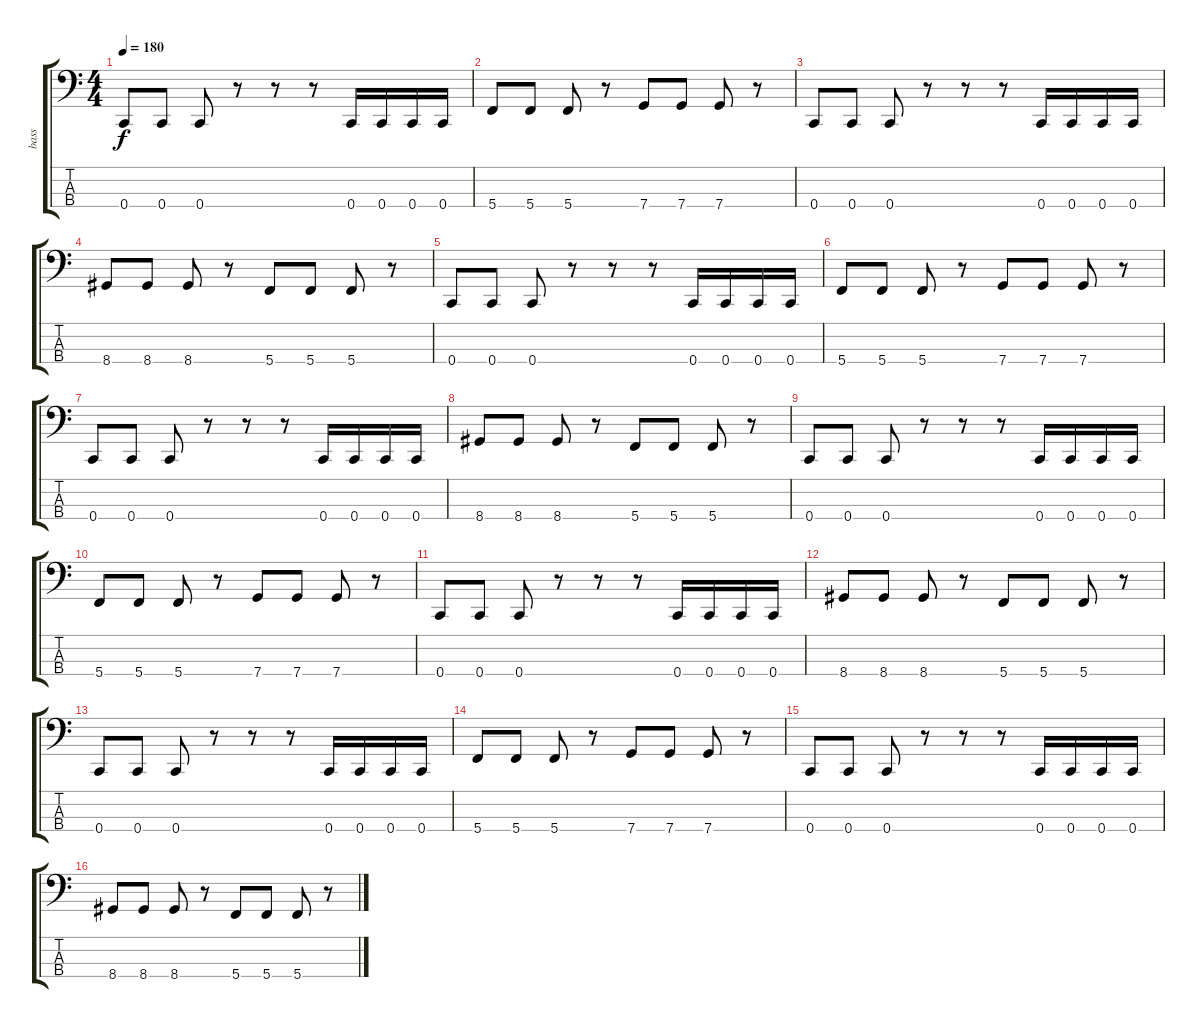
\track ("bass" "bass") {instrument electricbasspick}
\staff {score tabs}
\tuning (F2 C2 G1 C1) {hide}
\ts (4 4)
\tempo 180
\clef f4
\ks c
0.4.8{dy f} 0.4.8 0.4.8 r.8 r.8 r.8 0.4.16 0.4.16 0.4.16 0.4.16 |
5.4.8 5.4.8 5.4.8 r.8 7.4.8 7.4.8 7.4.8 r.8 |
0.4.8 0.4.8 0.4.8 r.8 r.8 r.8 0.4.16 0.4.16 0.4.16 0.4.16 |
8.4.8 8.4.8 8.4.8 r.8 5.4.8 5.4.8 5.4.8 r.8 |
0.4.8 0.4.8 0.4.8 r.8 r.8 r.8 0.4.16 0.4.16 0.4.16 0.4.16 |
5.4.8 5.4.8 5.4.8 r.8 7.4.8 7.4.8 7.4.8 r.8 |
0.4.8 0.4.8 0.4.8 r.8 r.8 r.8 0.4.16 0.4.16 0.4.16 0.4.16 |
8.4.8 8.4.8 8.4.8 r.8 5.4.8 5.4.8 5.4.8 r.8 |
0.4.8 0.4.8 0.4.8 r.8 r.8 r.8 0.4.16 0.4.16 0.4.16 0.4.16 |
5.4.8 5.4.8 5.4.8 r.8 7.4.8 7.4.8 7.4.8 r.8 |
0.4.8 0.4.8 0.4.8 r.8 r.8 r.8 0.4.16 0.4.16 0.4.16 0.4.16 |
8.4.8 8.4.8 8.4.8 r.8 5.4.8 5.4.8 5.4.8 r.8 |
0.4.8 0.4.8 0.4.8 r.8 r.8 r.8 0.4.16 0.4.16 0.4.16 0.4.16 |
5.4.8 5.4.8 5.4.8 r.8 7.4.8 7.4.8 7.4.8 r.8 |
0.4.8 0.4.8 0.4.8 r.8 r.8 r.8 0.4.16 0.4.16 0.4.16 0.4.16 |
8.4.8 8.4.8 8.4.8 r.8 5.4.8 5.4.8 5.4.8 r.8
